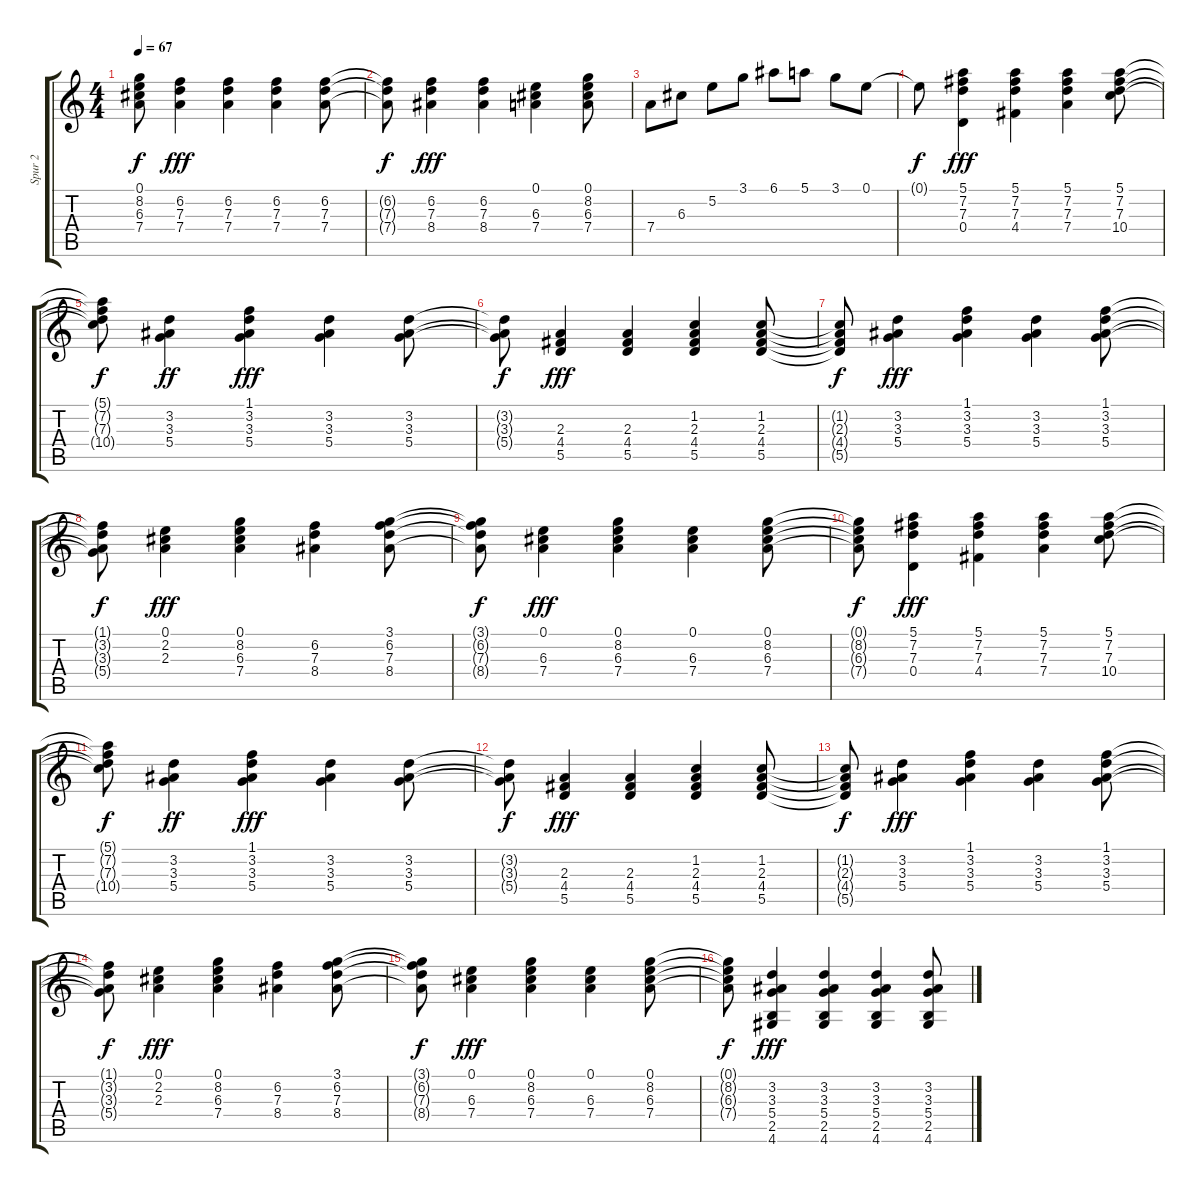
\track ("Spur 2" "Spur 2") {instrument acousticguitarsteel}
\staff {score tabs}
\tuning (E4 B3 G3 D3 A2 E2) {hide}
\ts (4 4)
\tempo 67
\clef g2
\ks c
(0.1{t} 8.2{t} 6.3{t} 7.4{t}).8{dy f} (6.2 7.3 7.4).4{dy fff} (6.2 7.3 7.4).4 (6.2 7.3 7.4).4 (6.2 7.3 7.4).8 |
(6.2{t} 7.3{t} 7.4{t}).8{dy f} (6.2 7.3 8.4).4{dy fff} (6.2 7.3 8.4).4 (0.1 6.3 7.4).4 (0.1 8.2 6.3 7.4).8 |
7.4.8 6.3.8 5.2.8 3.1.8 6.1.8 5.1.8 3.1.8 0.1.8 |
0.1{t}.8{dy f} (5.1 7.2 7.3 0.4).4{dy fff} (5.1 7.2 7.3 4.4).4 (5.1 7.2 7.3 7.4).4 (5.1 7.2 7.3 10.4).8 |
(5.1{t} 7.2{t} 7.3{t} 10.4{t}).8{dy f} (3.2 3.3 5.4).4{dy ff} (1.1 3.2 3.3 5.4).4{dy fff} (3.2 3.3 5.4).4 (3.2 3.3 5.4).8 |
(3.2{t} 3.3{t} 5.4{t}).8{dy f} (2.3 4.4 5.5).4{dy fff} (2.3 4.4 5.5).4 (1.2 2.3 4.4 5.5).4 (1.2 2.3 4.4 5.5).8 |
(1.2{t} 2.3{t} 4.4{t} 5.5{t}).8{dy f} (3.2 3.3 5.4).4{dy fff} (1.1 3.2 3.3 5.4).4 (3.2 3.3 5.4).4 (1.1 3.2 3.3 5.4).8 |
(1.1{t} 3.2{t} 3.3{t} 5.4{t}).8{dy f} (0.1 2.2 2.3).4{dy fff} (0.1 8.2 6.3 7.4).4 (6.2 7.3 8.4).4 (3.1 6.2 7.3 8.4).8 |
(3.1{t} 6.2{t} 7.3{t} 8.4{t}).8{dy f} (0.1 6.3 7.4).4{dy fff} (0.1 8.2 6.3 7.4).4 (0.1 6.3 7.4).4 (0.1 8.2 6.3 7.4).8 |
(0.1{t} 8.2{t} 6.3{t} 7.4{t}).8{dy f} (5.1 7.2 7.3 0.4).4{dy fff} (5.1 7.2 7.3 4.4).4 (5.1 7.2 7.3 7.4).4 (5.1 7.2 7.3 10.4).8 |
(5.1{t} 7.2{t} 7.3{t} 10.4{t}).8{dy f} (3.2 3.3 5.4).4{dy ff} (1.1 3.2 3.3 5.4).4{dy fff} (3.2 3.3 5.4).4 (3.2 3.3 5.4).8 |
(3.2{t} 3.3{t} 5.4{t}).8{dy f} (2.3 4.4 5.5).4{dy fff} (2.3 4.4 5.5).4 (1.2 2.3 4.4 5.5).4 (1.2 2.3 4.4 5.5).8 |
(1.2{t} 2.3{t} 4.4{t} 5.5{t}).8{dy f} (3.2 3.3 5.4).4{dy fff} (1.1 3.2 3.3 5.4).4 (3.2 3.3 5.4).4 (1.1 3.2 3.3 5.4).8 |
(1.1{t} 3.2{t} 3.3{t} 5.4{t}).8{dy f} (0.1 2.2 2.3).4{dy fff} (0.1 8.2 6.3 7.4).4 (6.2 7.3 8.4).4 (3.1 6.2 7.3 8.4).8 |
(3.1{t} 6.2{t} 7.3{t} 8.4{t}).8{dy f} (0.1 6.3 7.4).4{dy fff} (0.1 8.2 6.3 7.4).4 (0.1 6.3 7.4).4 (0.1 8.2 6.3 7.4).8 |
(0.1{t} 8.2{t} 6.3{t} 7.4{t}).8{dy f} (3.2 3.3 5.4 2.5 4.6).4{dy fff} (3.2 3.3 5.4 2.5 4.6).4 (3.2 3.3 5.4 2.5 4.6).4 (3.2 3.3 5.4 2.5 4.6).8
